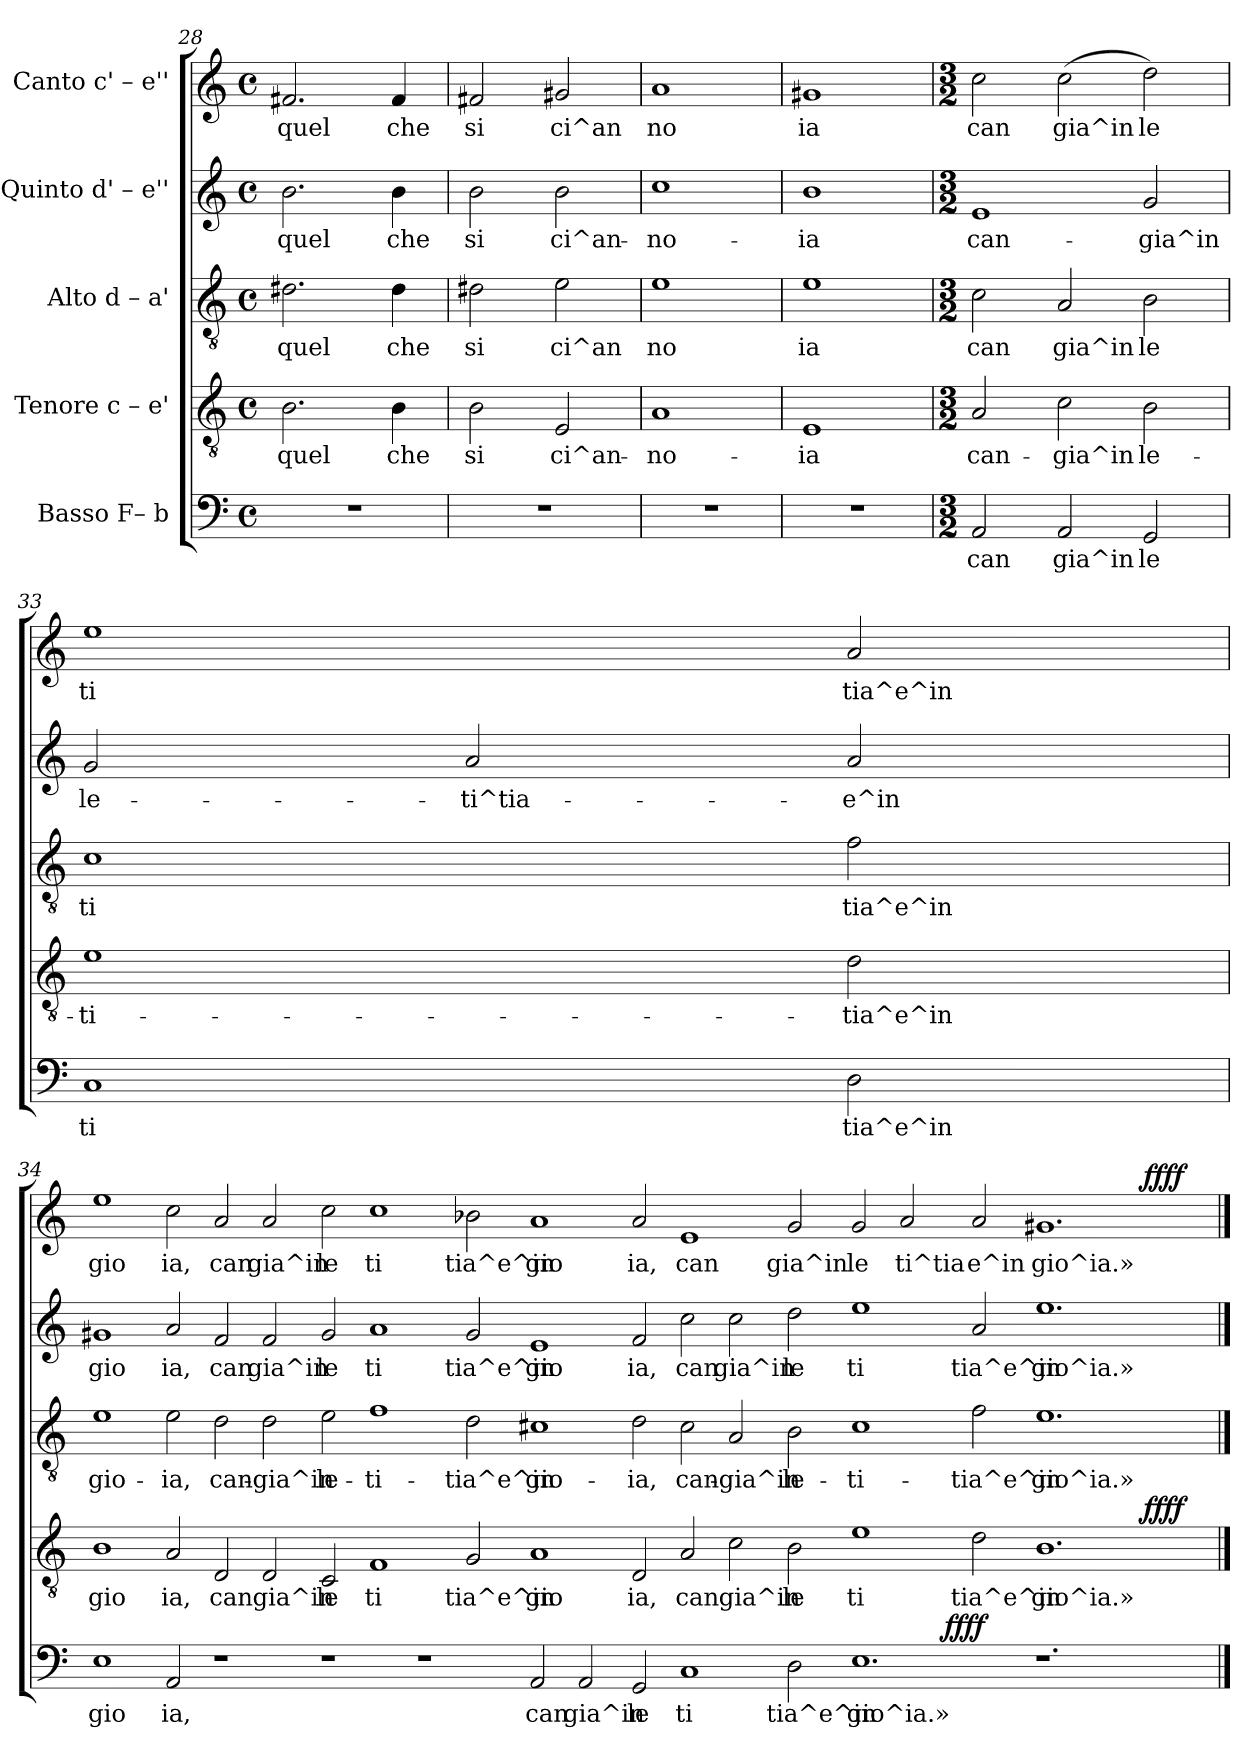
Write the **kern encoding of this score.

**kern	**text	**dynam	**kern	**text	**dynam	**kern	**text	**kern	**text	**kern	**text	**dynam
*part5	*part5	*part5	*part4	*part4	*part4	*part3	*part3	*part2	*part2	*part1	*part1	*part1
*staff5	*staff5	*staff5	*staff4	*staff4	*staff4	*staff3	*staff3	*staff2	*staff2	*staff1	*staff1	*staff1
*I"Basso  F– b	*	*	*I"Tenore  c – e'	*	*	*I"Alto  d – a'	*	*I"Quinto  d' – e''	*	*I"Canto  c' – e''	*	*
*clefF4	*	*	*clefGv2	*	*	*clefGv2	*	*clefG2	*	*clefG2	*	*
*k[]	*	*	*k[]	*	*	*k[]	*	*k[]	*	*k[]	*	*
*C:	*	*	*C:	*	*	*C:	*	*C:	*	*C:	*	*
*M4/4	*	*	*M4/4	*	*	*M4/4	*	*M4/4	*	*M4/4	*	*
*met(c)	*	*	*met(c)	*	*	*met(c)	*	*met(c)	*	*met(c)	*	*
=28	=28	=28	=28	=28	=28	=28	=28	=28	=28	=28	=28	=28
!	!	!	!	!LO:LY:b:cj	!	!	!LO:LY:b:rj	!	!LO:LY:b:cj	!	!LO:LY:b:rj	!
1r	.	.	2.B\	quel	.	2.d#X\	quel	2.b\	quel	2.f#X/	quel	.
!	!	!	!	!LO:LY:b:cj	!	!	!LO:LY:b:rj	!	!LO:LY:b:cj	!	!LO:LY:b:rj	!
.	.	.	4B\	che	.	4d#\	che	4b\	che	4f#/	che	.
=29	=29	=29	=29	=29	=29	=29	=29	=29	=29	=29	=29	=29
!	!	!	!	!LO:LY:b:cj	!	!	!LO:LY:b:rj	!	!LO:LY:b:cj	!	!LO:LY:b:rj	!
1r	.	.	2B\	si	.	2d#X\	si	2b\	si	2f#/	si	.
!	!	!	!	!LO:LY:b:cj	!	!	!LO:LY:b:rj	!	!LO:LY:b:cj	!	!LO:LY:b:rj	!
.	.	.	2E/	ci^an-	.	2e\	ci^an	2b\	ci^an-	2g#X/	ci^an	.
=30	=30	=30	=30	=30	=30	=30	=30	=30	=30	=30	=30	=30
!	!	!	!	!LO:LY:b:cj	!	!	!LO:LY:b:rj	!	!LO:LY:b:cj	!	!LO:LY:b:rj	!
1r	.	.	1A	-no-	.	1e	no	1cc	-no-	1a	no	.
=31	=31	=31	=31	=31	=31	=31	=31	=31	=31	=31	=31	=31
!	!	!	!	!LO:LY:b:cj	!	!	!LO:LY:b:rj	!	!LO:LY:b:cj	!	!LO:LY:b:rj	!
1r	.	.	1E	-ia	.	1e	ia	1b	-ia	1g#X	ia	.
=32	=32	=32	=32	=32	=32	=32	=32	=32	=32	=32	=32	=32
*M3/2	*	*	*M3/2	*	*	*M3/2	*	*M3/2	*	*M3/2	*	*
!	!LO:LY:b:cj	!	!	!LO:LY:b:cj	!	!	!LO:LY:b:rj	!	!LO:LY:b:cj	!	!LO:LY:b:rj	!
2AA/	can	.	2A/	can-	.	2c\	can	1e	can-	2cc\	can	.
!	!LO:LY:b:cj	!	!	!LO:LY:b:cj	!	!	!LO:LY:b:rj	!	!	!	!LO:LY:b:rj	!
2AA/	gia^in	.	2c\	-gia^in	.	2A/	gia^in	.	.	(<2cc\	gia^in	.
!	!LO:LY:b:cj	!	!	!LO:LY:b:cj	!	!	!LO:LY:b:rj	!	!LO:LY:b:cj	!	!LO:LY:b:rj	!
2GG/	le	.	2B\	le-	.	2B\	le	2g/	-gia^in	2dd\)	le	.
=33	=33	=33	=33	=33	=33	=33	=33	=33	=33	=33	=33	=33
!	!LO:LY:b:cj	!	!	!LO:LY:b:cj	!	!	!LO:LY:b:rj	!	!LO:LY:b:cj	!	!LO:LY:b:rj	!
1C	ti	.	1e	-ti-	.	1c	ti	2g/	le-	1ee	ti	.
!	!	!	!	!	!	!	!	!	!LO:LY:b:cj	!	!	!
.	.	.	.	.	.	.	.	2a/	-ti^tia-	.	.	.
!	!LO:LY:b:cj	!	!	!LO:LY:b:cj	!	!	!LO:LY:b:rj	!	!LO:LY:b:cj	!	!LO:LY:b:rj	!
2D\	tia^e^in	.	2d\	-tia^e^in	.	2f\	tia^e^in	2a/	-e^in	2a/	tia^e^in	.
!!LO:PB:g=z
=34	=34	=34	=34	=34	=34	=34	=34	=34	=34	=34	=34	=34
!	!LO:LY:b:cj	!	!	!LO:LY:b:cj	!	!	!LO:LY:b:rj	!	!LO:LY:b:cj	!	!LO:LY:b:rj	!
*^	*	*	*^	*	*	*	*	*	*	*^	*	*
1E	1ryy	gio	.	1B	1ryy	gio	.	1e	gio-	1g#X	gio	1ee	1ryy	gio	.
!	!	!LO:LY:b:cj	!	!	!	!LO:LY:b:cj	!	!	!LO:LY:b:rj	!	!LO:LY:b:cj	!	!	!LO:LY:b:rj	!
2AA/	1ryy	ia,	.	2A/	1ryy	ia,	.	2e\	-ia,	2a/	ia,	2cc\	1ryy	ia,	.
!	!	!	!	!	!	!LO:LY:b:cj	!	!	!LO:LY:b:rj	!	!LO:LY:b:cj	!	!	!LO:LY:b:rj	!
1r	.	.	.	2D/	.	can	.	2d\	can-	2f/	can	2a/	.	can	.
!	!	!	!	!	!	!LO:LY:b:cj	!	!	!LO:LY:b:rj	!	!LO:LY:b:cj	!	!	!LO:LY:b:rj	!
.	1ryy	.	.	2D/	1ryy	gia^in	.	2d\	-gia^in	2f/	gia^in	2a/	1ryy	gia^in	.
!	!	!	!	!	!	!LO:LY:b:cj	!	!	!LO:LY:b:rj	!	!LO:LY:b:cj	!	!	!LO:LY:b:rj	!
1r	.	.	.	2C/	.	le	.	2e\	le-	2g#/	le	2cc\	.	le	.
!	!	!	!	!	!	!LO:LY:b:cj	!	!	!LO:LY:b:rj	!	!LO:LY:b:cj	!	!	!LO:LY:b:rj	!
.	1ryy	.	.	1F	1ryy	ti	.	1f	-ti-	1a	ti	1cc	1ryy	ti	.
1r	.	.	.	.	.	.	.	.	.	.	.	.	.	.	.
!	!	!	!	!	!	!LO:LY:b:cj	!	!	!LO:LY:b:rj	!	!LO:LY:b:cj	!	!	!LO:LY:b:rj	!
.	1ryy	.	.	2G/	1ryy	tia^e^in	.	2d\	-tia^e^in	2g#/	tia^e^in	2b-X\	1ryy	tia^e^in	.
!	!	!LO:LY:b:cj	!	!	!	!LO:LY:b:cj	!	!	!LO:LY:b:rj	!	!LO:LY:b:cj	!	!	!LO:LY:b:rj	!
2AA/	.	can	.	1A	.	gio	.	1c#X	gio-	1e	gio	1a	.	gio	.
!	!	!LO:LY:b:cj	!	!	!	!	!	!	!	!	!	!	!	!	!
2AA/	1ryy	gia^in	.	.	1ryy	.	.	.	.	.	.	.	1ryy	.	.
!	!	!LO:LY:b:cj	!	!	!	!LO:LY:b:cj	!	!	!LO:LY:b:rj	!	!LO:LY:b:cj	!	!	!LO:LY:b:rj	!
2GG/	.	le	.	2D/	.	ia,	.	2d\	-ia,	2f/	ia,	2a/	.	ia,	.
!	!	!LO:LY:b:cj	!	!	!	!LO:LY:b:cj	!	!	!LO:LY:b:rj	!	!LO:LY:b:cj	!	!	!LO:LY:b:rj	!
1C	1ryy	ti	.	2A/	1ryy	can	.	2c#\	can-	2cc\	can	1e	1ryy	can	.
!	!	!	!	!	!	!LO:LY:b:cj	!	!	!LO:LY:b:rj	!	!LO:LY:b:cj	!	!	!	!
.	.	.	.	2c\	.	gia^in	.	2A/	-gia^in	2cc\	gia^in	.	.	.	.
!	!	!LO:LY:b:cj	!	!	!	!LO:LY:b:cj	!	!	!LO:LY:b:rj	!	!LO:LY:b:cj	!	!	!LO:LY:b:rj	!
2D\	1ryy	tia^e^in	.	2B\	1ryy	le	.	2B\	le-	2dd\	le	2g/	1ryy	gia^in	.
!	!	!LO:LY:b:cj	!	!	!	!LO:LY:b:cj	!	!	!LO:LY:b:rj	!	!LO:LY:b:cj	!	!	!LO:LY:b:rj	!
1.E	.	gio^ia.»	.	1e	.	ti	.	1c#	-ti-	1ee	ti	2g/	.	le	.
!	!	!	!	!	!	!	!	!	!	!	!	!	!	!LO:LY:b:rj	!
.	4ryy	.	.	.	1ryy	.	.	.	.	.	.	2a/	1ryy	ti^tia	.
.	16ryy	.	.	.	.	.	.	.	.	.	.	.	.	.	.
!	!	!	!LO:DY:b	!	!	!	!	!	!	!	!	!	!	!	!
.	1ryy	.	ffff	.	.	.	.	.	.	.	.	.	.	.	.
!	!	!	!	!	!	!LO:LY:b:cj	!	!	!LO:LY:b:rj	!	!LO:LY:b:cj	!	!	!LO:LY:b:rj	!
.	.	.	.	2d\	.	tia^e^in	.	2f\	-tia^e^in	2a/	tia^e^in	2a/	.	e^in	.
!	!	!	!	!	!	!LO:LY:b:cj	!	!	!LO:LY:b:rj	!	!LO:LY:b:cj	!	!	!LO:LY:b:rj	!
1.r	.	.	.	1.B	2ryy	gio^ia.»	.	1.e	gio^ia.»-	1.ee	gio^ia.»	1.g#X	2ryy	gio^ia.»	.
.	1ryy	.	.	.	.	.	.	.	.	.	.	.	.	.	.
.	.	.	.	.	4ryy	.	.	.	.	.	.	.	4ryy	.	.
.	.	.	.	.	16ryy	.	.	.	.	.	.	.	16ryy	.	.
!	!	!	!	!	!	!	!LO:DY:b	!	!	!	!	!	!	!	!LO:DY:b
.	.	.	.	.	2ryy	.	ffff	.	.	.	.	.	2ryy	.	ffff
.	8.ryy	.	.	.	8.ryy	.	.	.	.	.	.	.	8.ryy	.	.
*v	*v	*	*	*	*	*	*	*	*	*	*	*v	*v	*	*
*	*	*	*v	*v	*	*	*	*	*	*	*	*	*
==	==	==	==	==	==	==	==	==	==	==	==	==
*-	*-	*-	*-	*-	*-	*-	*-	*-	*-	*-	*-	*-
